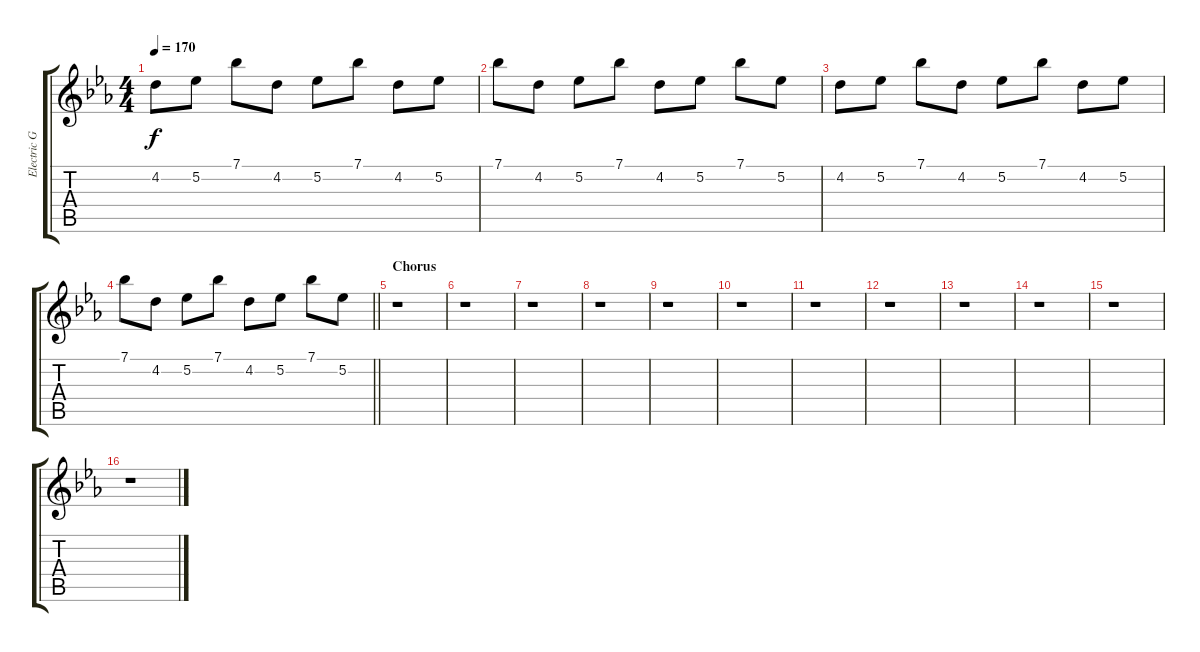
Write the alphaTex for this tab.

\track ("Electric Guitar" "Electric G") {instrument distortionguitar}
\staff {score tabs}
\tuning (Eb4 Bb3 Gb3 Db3 Ab2 Eb2) {hide}
\ts (4 4)
\tempo 170
\clef g2
\ks eb
4.2.8{dy f} 5.2.8 7.1.8 4.2.8 5.2.8 7.1.8 4.2.8 5.2.8 |
7.1.8 4.2.8 5.2.8 7.1.8 4.2.8 5.2.8 7.1.8 5.2.8 |
4.2.8 5.2.8 7.1.8 4.2.8 5.2.8 7.1.8 4.2.8 5.2.8 |
\barLineRight lightlight
7.1.8 4.2.8 5.2.8 7.1.8 4.2.8 5.2.8 7.1.8 5.2.8 |
\section ("" "Chorus")
r.1 |
r.1 |
r.1 |
r.1 |
r.1 |
r.1 |
r.1 |
r.1 |
r.1 |
r.1 |
r.1 |
r.1
